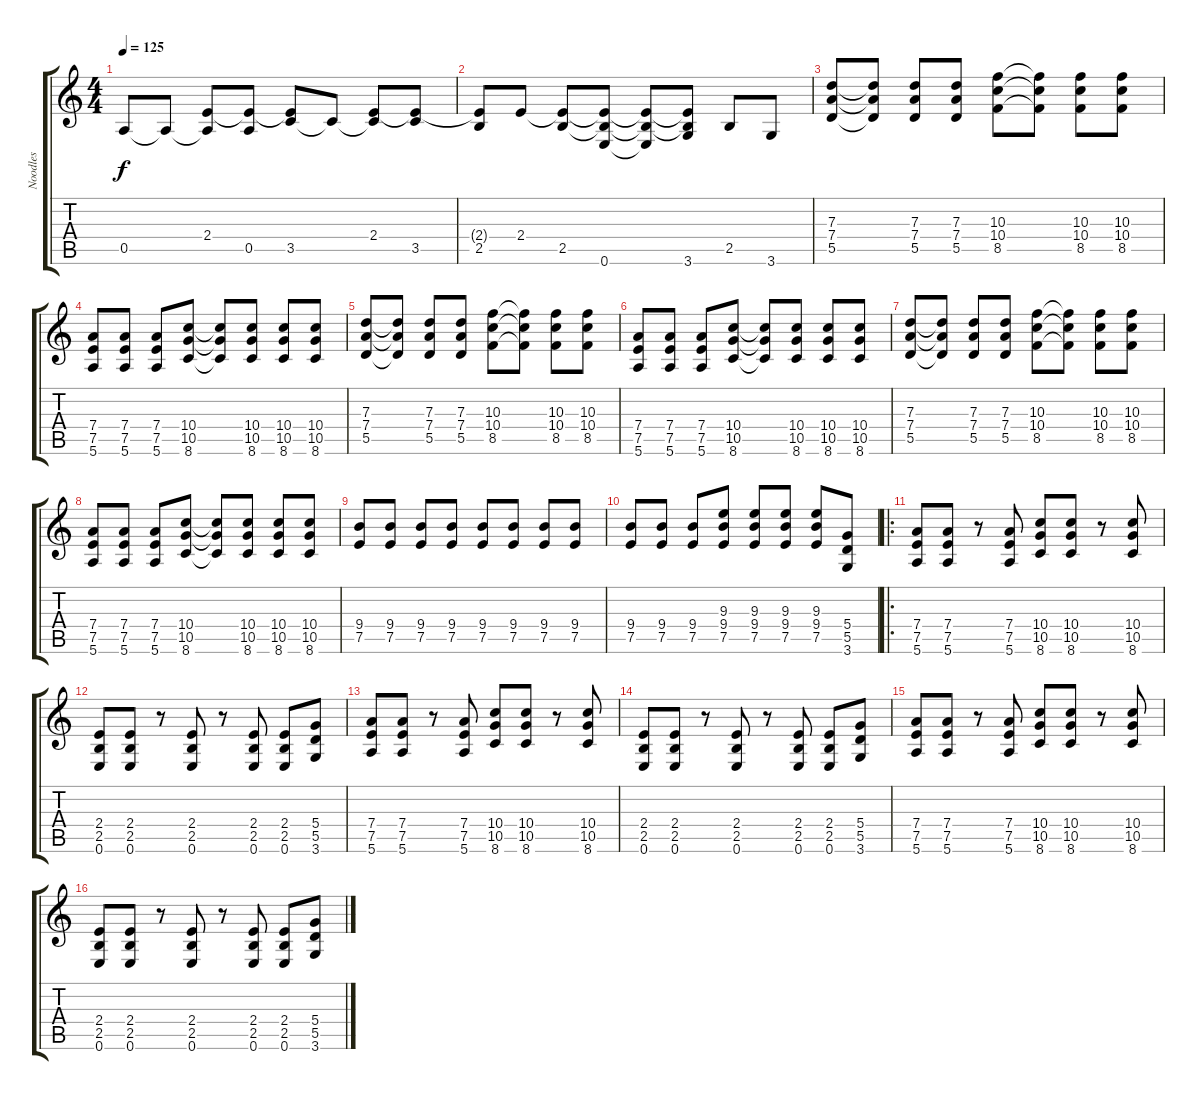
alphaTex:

\track ("Noodles" "Noodles") {instrument acousticguitarsteel}
\staff {score tabs}
\tuning (E4 B3 G3 D3 A2 E2) {hide}
\ts (4 4)
\tempo 125
\clef g2
\ks c
0.5.8{dy f} 0.5{t}.8 (2.4 0.5{t}).8 (2.4{t} 0.5).8 (2.4{t} 3.5).8 3.5{t}.8 (2.4 3.5{t}).8 (2.4{t} 3.5).8 |
(2.4{t} 2.5).8 2.4.8 (2.4{t} 2.5).8 (2.4{t} 2.5{t} 0.6).8 (2.4{t} 2.5{t} 0.6{t}).8 (2.4{t} 2.5{t} 3.6).8 2.5.8 3.6.8 |
(7.3 7.4 5.5).8{volume 16 instrument distortionguitar} (7.3{t} 7.4{t} 5.5{t}).8 (7.3 7.4 5.5).8 (7.3 7.4 5.5).8 (10.3 10.4 8.5).8 (10.3{t} 10.4{t} 8.5{t}).8 (10.3 10.4 8.5).8 (10.3 10.4 8.5).8 |
(7.4 7.5 5.6).8 (7.4 7.5 5.6).8 (7.4 7.5 5.6).8 (10.4 10.5 8.6).8 (10.4{t} 10.5{t} 8.6{t}).8 (10.4 10.5 8.6).8 (10.4 10.5 8.6).8 (10.4 10.5 8.6).8 |
(7.3 7.4 5.5).8 (7.3{t} 7.4{t} 5.5{t}).8 (7.3 7.4 5.5).8 (7.3 7.4 5.5).8 (10.3 10.4 8.5).8 (10.3{t} 10.4{t} 8.5{t}).8 (10.3 10.4 8.5).8 (10.3 10.4 8.5).8 |
(7.4 7.5 5.6).8 (7.4 7.5 5.6).8 (7.4 7.5 5.6).8 (10.4 10.5 8.6).8 (10.4{t} 10.5{t} 8.6{t}).8 (10.4 10.5 8.6).8 (10.4 10.5 8.6).8 (10.4 10.5 8.6).8 |
(7.3 7.4 5.5).8 (7.3{t} 7.4{t} 5.5{t}).8 (7.3 7.4 5.5).8 (7.3 7.4 5.5).8 (10.3 10.4 8.5).8 (10.3{t} 10.4{t} 8.5{t}).8 (10.3 10.4 8.5).8 (10.3 10.4 8.5).8 |
(7.4 7.5 5.6).8 (7.4 7.5 5.6).8 (7.4 7.5 5.6).8 (10.4 10.5 8.6).8 (10.4{t} 10.5{t} 8.6{t}).8 (10.4 10.5 8.6).8 (10.4 10.5 8.6).8 (10.4 10.5 8.6).8 |
(9.4 7.5).8{volume 11} (9.4 7.5).8 (9.4 7.5).8 (9.4 7.5).8{volume 12} (9.4 7.5).8 (9.4 7.5).8 (9.4 7.5).8{volume 13} (9.4 7.5).8 |
(9.4 7.5).8{volume 14} (9.4 7.5).8 (9.4 7.5).8 (9.3 9.4 7.5).8{volume 15} (9.3 9.4 7.5).8{volume 16} (9.3 9.4 7.5).8 (9.3 9.4 7.5).8 (5.4 5.5 3.6).8 |
\ro
(7.4 7.5 5.6).8 (7.4 7.5 5.6).8 r.8 (7.4 7.5 5.6).8 (10.4 10.5 8.6).8 (10.4 10.5 8.6).8 r.8 (10.4 10.5 8.6).8 |
(2.4 2.5 0.6).8 (2.4 2.5 0.6).8 r.8 (2.4 2.5 0.6).8 r.8 (2.4 2.5 0.6).8 (2.4 2.5 0.6).8 (5.4 5.5 3.6).8 |
(7.4 7.5 5.6).8 (7.4 7.5 5.6).8 r.8 (7.4 7.5 5.6).8 (10.4 10.5 8.6).8 (10.4 10.5 8.6).8 r.8 (10.4 10.5 8.6).8 |
(2.4 2.5 0.6).8 (2.4 2.5 0.6).8 r.8 (2.4 2.5 0.6).8 r.8 (2.4 2.5 0.6).8 (2.4 2.5 0.6).8 (5.4 5.5 3.6).8 |
(7.4 7.5 5.6).8 (7.4 7.5 5.6).8 r.8 (7.4 7.5 5.6).8 (10.4 10.5 8.6).8 (10.4 10.5 8.6).8 r.8 (10.4 10.5 8.6).8 |
(2.4 2.5 0.6).8 (2.4 2.5 0.6).8 r.8 (2.4 2.5 0.6).8 r.8 (2.4 2.5 0.6).8 (2.4 2.5 0.6).8 (5.4 5.5 3.6).8
